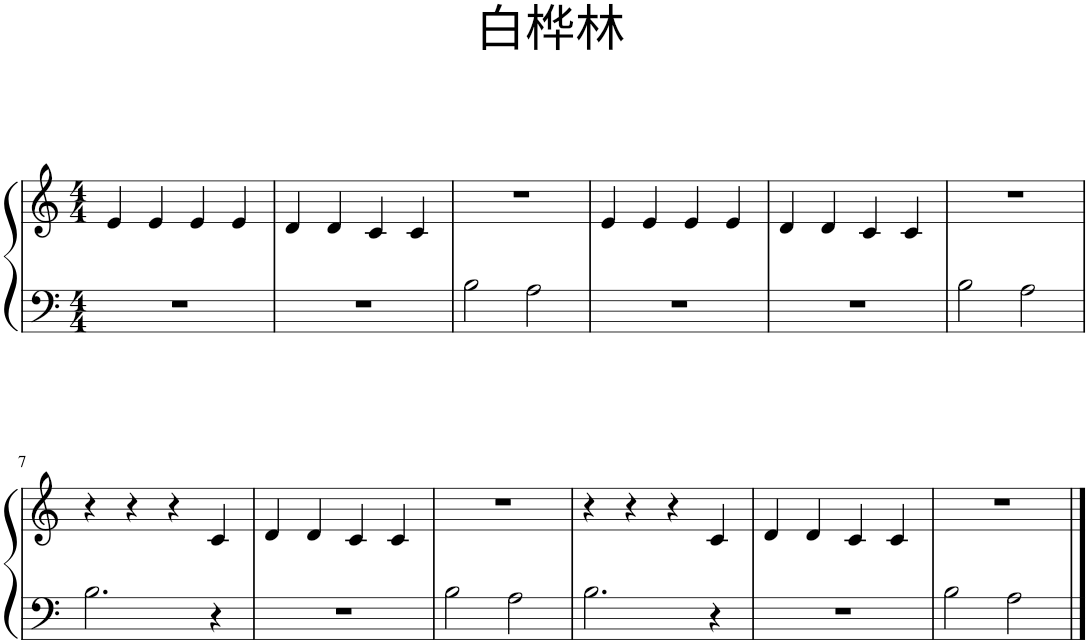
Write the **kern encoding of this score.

**kern	**kern
*part1	*part1
*staff2	*staff1
*I"Piano	*
*I'Pno.	*
*clefF4	*clefG2
*k[]	*k[]
*M4/4	*M4/4
=1	=1
1r	4e/
.	4e/
.	4e/
.	4e/
=2	=2
1r	4d/
.	4d/
.	4c/
.	4c/
=3	=3
2B\	1r
2A\	.
=4	=4
1r	4e/
.	4e/
.	4e/
.	4e/
=5	=5
1r	4d/
.	4d/
.	4c/
.	4c/
=6	=6
2B\	1r
2A\	.
!!LO:LB:g=z
=7	=7
2.B\	4r
.	4r
.	4r
4r	4c/
=8	=8
1r	4d/
.	4d/
.	4c/
.	4c/
=9	=9
2B\	1r
2A\	.
=10	=10
2.B\	4r
.	4r
.	4r
4r	4c/
=11	=11
1r	4d/
.	4d/
.	4c/
.	4c/
=12	=12
2B\	1r
2A\	.
==	==
*-	*-
